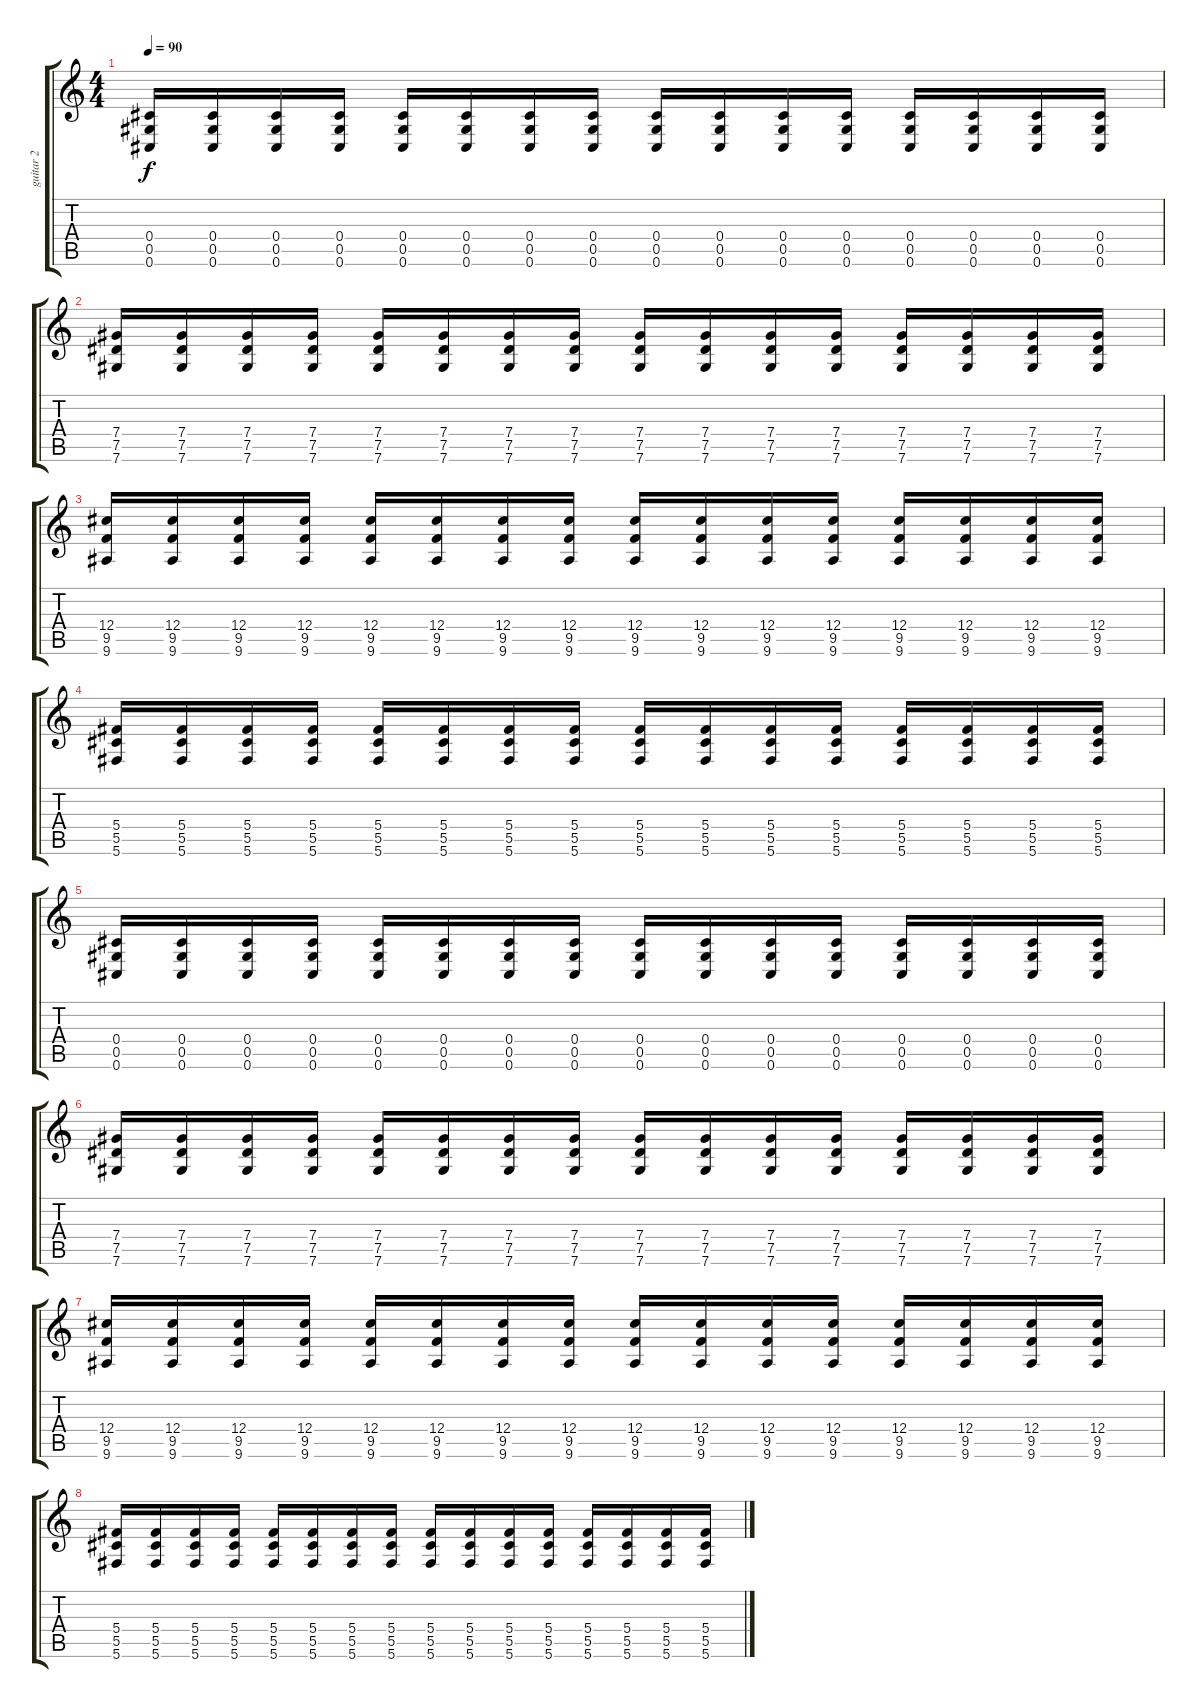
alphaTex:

\track ("guitar 2" "guitar 2") {instrument distortionguitar}
\staff {score tabs}
\tuning (Eb4 Bb3 Gb3 Db3 Ab2 Db2) {hide}
\ts (4 4)
\tempo 90
\clef g2
\ks c
(0.4 0.5 0.6).16{dy f} (0.4 0.5 0.6).16 (0.4 0.5 0.6).16 (0.4 0.5 0.6).16 (0.4 0.5 0.6).16 (0.4 0.5 0.6).16 (0.4 0.5 0.6).16 (0.4 0.5 0.6).16 (0.4 0.5 0.6).16 (0.4 0.5 0.6).16 (0.4 0.5 0.6).16 (0.4 0.5 0.6).16 (0.4 0.5 0.6).16 (0.4 0.5 0.6).16 (0.4 0.5 0.6).16 (0.4 0.5 0.6).16 |
(7.4 7.5 7.6).16 (7.4 7.5 7.6).16 (7.4 7.5 7.6).16 (7.4 7.5 7.6).16 (7.4 7.5 7.6).16 (7.4 7.5 7.6).16 (7.4 7.5 7.6).16 (7.4 7.5 7.6).16 (7.4 7.5 7.6).16 (7.4 7.5 7.6).16 (7.4 7.5 7.6).16 (7.4 7.5 7.6).16 (7.4 7.5 7.6).16 (7.4 7.5 7.6).16 (7.4 7.5 7.6).16 (7.4 7.5 7.6).16 |
(12.4 9.5 9.6).16{instrument distortionguitar} (12.4 9.5 9.6).16 (12.4 9.5 9.6).16 (12.4 9.5 9.6).16 (12.4 9.5 9.6).16 (12.4 9.5 9.6).16 (12.4 9.5 9.6).16 (12.4 9.5 9.6).16 (12.4 9.5 9.6).16 (12.4 9.5 9.6).16 (12.4 9.5 9.6).16 (12.4 9.5 9.6).16 (12.4 9.5 9.6).16 (12.4 9.5 9.6).16 (12.4 9.5 9.6).16 (12.4 9.5 9.6).16 |
(5.4 5.5 5.6).16 (5.4 5.5 5.6).16 (5.4 5.5 5.6).16 (5.4 5.5 5.6).16 (5.4 5.5 5.6).16 (5.4 5.5 5.6).16 (5.4 5.5 5.6).16 (5.4 5.5 5.6).16 (5.4 5.5 5.6).16 (5.4 5.5 5.6).16 (5.4 5.5 5.6).16 (5.4 5.5 5.6).16 (5.4 5.5 5.6).16 (5.4 5.5 5.6).16 (5.4 5.5 5.6).16 (5.4 5.5 5.6).16 |
(0.4 0.5 0.6).16 (0.4 0.5 0.6).16 (0.4 0.5 0.6).16 (0.4 0.5 0.6).16 (0.4 0.5 0.6).16 (0.4 0.5 0.6).16 (0.4 0.5 0.6).16 (0.4 0.5 0.6).16 (0.4 0.5 0.6).16 (0.4 0.5 0.6).16 (0.4 0.5 0.6).16 (0.4 0.5 0.6).16 (0.4 0.5 0.6).16 (0.4 0.5 0.6).16 (0.4 0.5 0.6).16 (0.4 0.5 0.6).16 |
(7.4 7.5 7.6).16 (7.4 7.5 7.6).16 (7.4 7.5 7.6).16 (7.4 7.5 7.6).16 (7.4 7.5 7.6).16 (7.4 7.5 7.6).16 (7.4 7.5 7.6).16 (7.4 7.5 7.6).16 (7.4 7.5 7.6).16 (7.4 7.5 7.6).16 (7.4 7.5 7.6).16 (7.4 7.5 7.6).16 (7.4 7.5 7.6).16 (7.4 7.5 7.6).16 (7.4 7.5 7.6).16 (7.4 7.5 7.6).16 |
(12.4 9.5 9.6).16{instrument distortionguitar} (12.4 9.5 9.6).16 (12.4 9.5 9.6).16 (12.4 9.5 9.6).16 (12.4 9.5 9.6).16 (12.4 9.5 9.6).16 (12.4 9.5 9.6).16 (12.4 9.5 9.6).16 (12.4 9.5 9.6).16 (12.4 9.5 9.6).16 (12.4 9.5 9.6).16 (12.4 9.5 9.6).16 (12.4 9.5 9.6).16 (12.4 9.5 9.6).16 (12.4 9.5 9.6).16 (12.4 9.5 9.6).16 |
(5.4 5.5 5.6).16 (5.4 5.5 5.6).16 (5.4 5.5 5.6).16 (5.4 5.5 5.6).16 (5.4 5.5 5.6).16 (5.4 5.5 5.6).16 (5.4 5.5 5.6).16 (5.4 5.5 5.6).16 (5.4 5.5 5.6).16 (5.4 5.5 5.6).16 (5.4 5.5 5.6).16 (5.4 5.5 5.6).16 (5.4 5.5 5.6).16 (5.4 5.5 5.6).16 (5.4 5.5 5.6).16 (5.4 5.5 5.6).16
